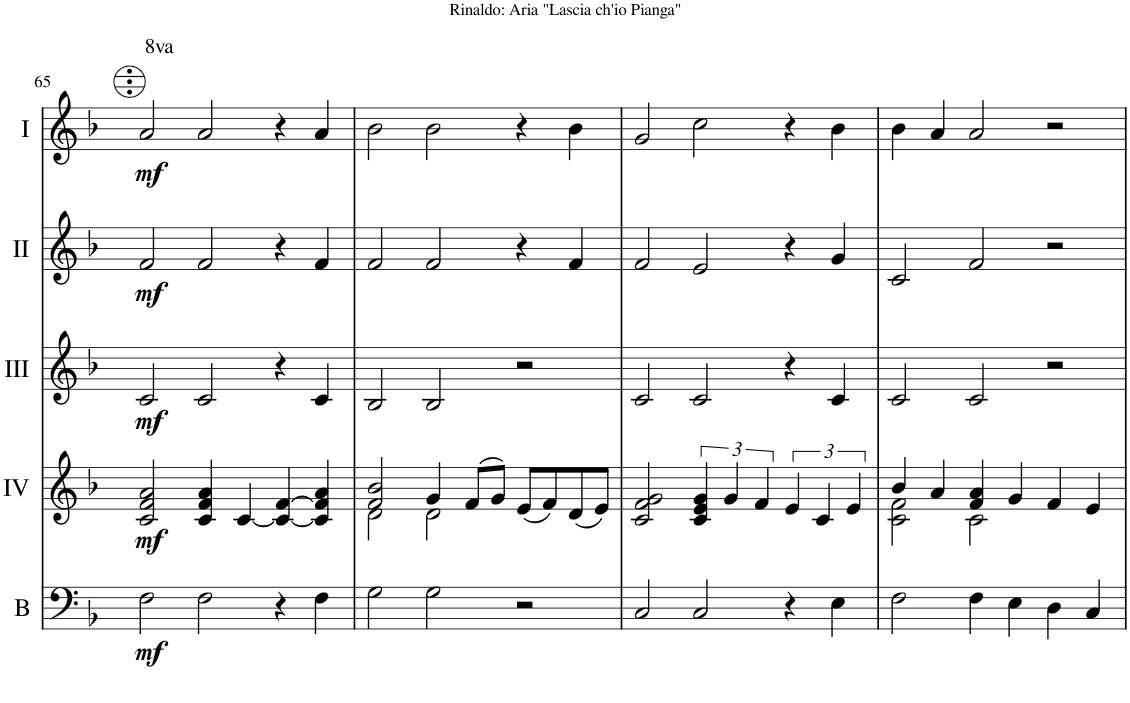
**kern	**dynam	**kern	**dynam	**kern	**dynam	**kern	**dynam	**kern	**dynam
*part5	*part5	*part4	*part4	*part3	*part3	*part2	*part2	*part1	*part1
*staff5	*staff5	*staff4	*staff4	*staff3	*staff3	*staff2	*staff2	*staff1	*staff1
*I"Bass	*	*I"Acc. 4	*	*I"Acc. 3	*	*I"Acc. 2	*	*I"Acc. 1	*
*I'B	*	*	*	*	*	*	*	*	*
!!LO:PB:g=z
*clefF4	*	*clefG2	*	*clefG2	*	*clefG2	*	*clefG2	*
*Trd7c12	*	*	*	*	*	*	*	*	*
*k[b-]	*	*k[b-]	*	*k[b-]	*	*k[b-]	*	*k[b-]	*
*M3/2	*	*M3/2	*	*M3/2	*	*M3/2	*	*M3/2	*
=65	=65	=65	=65	=65	=65	=65	=65	=65	=65
!	!	!	!	!	!	!	!	!LO:TX:a:t=8va	!
!	!LO:DY:b	!	!LO:DY:b	!	!LO:DY:b	!	!LO:DY:b	!	!LO:DY:b
2F\	mf	2c/ 2f/ 2a/	mf	2c/	mf	2f/	mf	2a/	mf
2F\	.	4c/ 4f/ 4a/	.	2c/	.	2f/	.	2a/	.
.	.	[4c/	.	.	.	.	.	.	.
4r	.	4c/_ [4f/	.	4r	.	4r	.	4r	.
4F\	.	4c/] 4f/] 4a/	.	4c/	.	4f/	.	4a/	.
=66	=66	=66	=66	=66	=66	=66	=66	=66	=66
*	*	*^	*	*	*	*	*	*	*
2G\	.	2f/ 2b-/	2d\	.	2B-/	.	2f/	.	2b-\	.
2G\	.	4g/	2d\	.	2B-/	.	2f/	.	2b-\	.
.	.	(8f/L	.	.	.	.	.	.	.	.
.	.	8g/J)	.	.	.	.	.	.	.	.
2r	.	(8e/L	2ryy	.	2r	.	4r	.	4r	.
.	.	8f/)	.	.	.	.	.	.	.	.
.	.	(8d/	.	.	.	.	4f/	.	4b-\	.
.	.	8e/J)	.	.	.	.	.	.	.	.
*	*	*v	*v	*	*	*	*	*	*	*
=67	=67	=67	=67	=67	=67	=67	=67	=67	=67
2C/	.	2c/ 2f/ 2g/	.	2c/	.	2f/	.	2g/	.
2C/	.	6c/ 6e/ 6g/	.	2c/	.	2e/	.	2cc\	.
.	.	6g/	.	.	.	.	.	.	.
.	.	6f/	.	.	.	.	.	.	.
4r	.	6e/	.	4r	.	4r	.	4r	.
.	.	6c/	.	.	.	.	.	.	.
4E\	.	.	.	4c/	.	4g/	.	4b-\	.
.	.	6e/	.	.	.	.	.	.	.
=68	=68	=68	=68	=68	=68	=68	=68	=68	=68
*	*	*^	*	*	*	*	*	*	*
2F\	.	4b-/	2c\ 2f\	.	2c/	.	2c/	.	4b-\	.
.	.	4a/	.	.	.	.	.	.	4a/	.
4F\	.	4f/ 4a/	2c\	.	2c/	.	2f/	.	2a/	.
4E\	.	4g/	.	.	.	.	.	.	.	.
4D\	.	4f/	2ryy	.	2r	.	2r	.	2r	.
4C/	.	4e/	.	.	.	.	.	.	.	.
*	*	*v	*v	*	*	*	*	*	*	*
=	=	=	=	=	=	=	=	=	=
*-	*-	*-	*-	*-	*-	*-	*-	*-	*-
